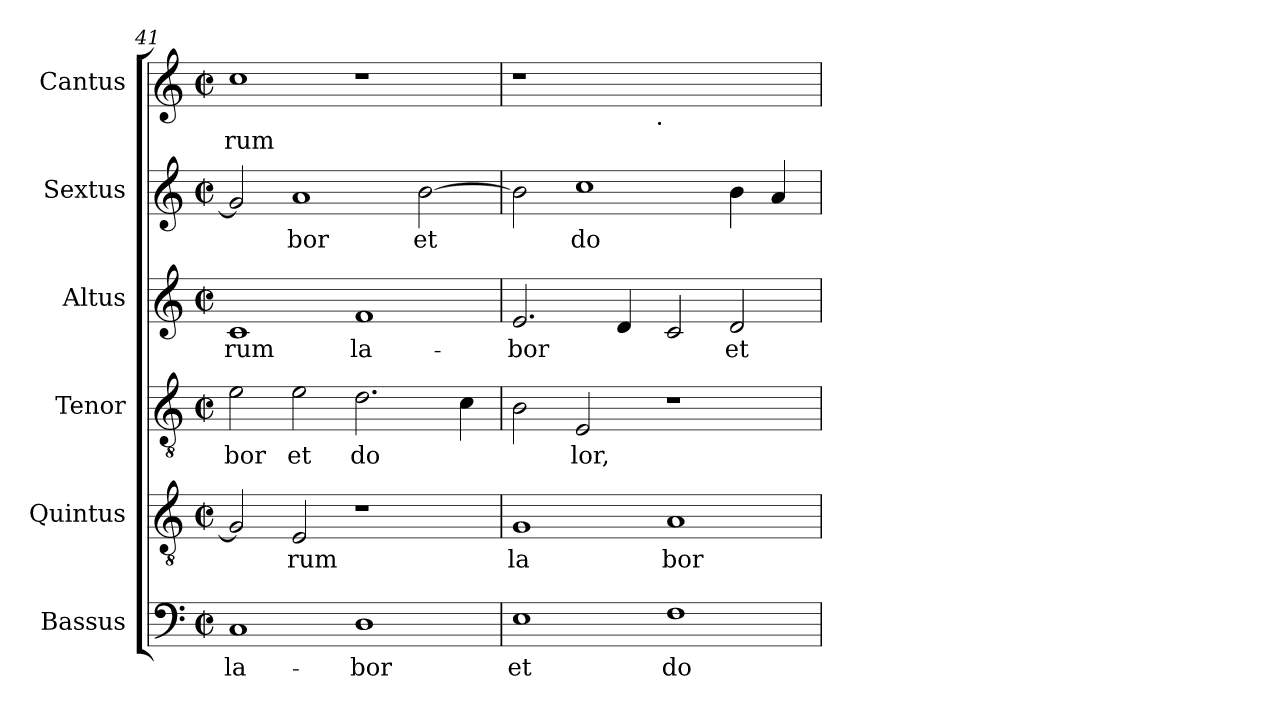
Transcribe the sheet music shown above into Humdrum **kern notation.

**kern	**text	**kern	**text	**kern	**text	**kern	**text	**kern	**text	**kern	**text
*part6	*part6	*part5	*part5	*part4	*part4	*part3	*part3	*part2	*part2	*part1	*part1
*staff6	*staff6	*staff5	*staff5	*staff4	*staff4	*staff3	*staff3	*staff2	*staff2	*staff1	*staff1
*I"Bassus	*	*I"Quintus	*	*I"Tenor	*	*I"Altus	*	*I"Sextus	*	*I"Cantus	*
*clefF4	*	*clefGv2	*	*clefGv2	*	*clefG2	*	*clefG2	*	*clefG2	*
*k[]	*	*k[]	*	*k[]	*	*k[]	*	*k[]	*	*k[]	*
*C:	*	*C:	*	*C:	*	*C:	*	*C:	*	*C:	*
*M2/2	*	*M2/2	*	*M2/2	*	*M2/2	*	*M2/2	*	*M2/2	*
*met(c|)	*	*met(c|)	*	*met(c|)	*	*met(c|)	*	*met(c|)	*	*met(c|)	*
=41	=41	=41	=41	=41	=41	=41	=41	=41	=41	=41	=41
!	!LO:LY:b:cj	!	!LO:LY:b:cj	!	!LO:LY:b	!	!LO:LY:b:cj	!	!LO:LY:b:cj	!	!LO:LY:b:cj
1C	la-	2G/]	.	2e\	bor	1c	-rum	2g/]	.	1cc	-rum
!	!	!	!LO:LY:b:cj	!	!LO:LY:b	!	!	!	!LO:LY:b:cj	!	!
.	.	2E/	rum	2e\	et	.	.	1a	bor	.	.
!	!LO:LY:b:cj	!	!	!	!LO:LY:b	!	!LO:LY:b:cj	!	!	!	!
1D	-bor	1r	.	2.d\	do	1f	la-	.	.	1r	.
!	!	!	!	!	!	!	!	!	!LO:LY:b:cj	!	!
.	.	.	.	.	.	.	.	[>2b\	et	.	.
!	!	!	!	!	!LO:LY:b	!	!	!	!	!	!
.	.	.	.	4c\	.	.	.	.	.	.	.
=42	=42	=42	=42	=42	=42	=42	=42	=42	=42	=42	=42
!	!LO:LY:b:cj	!	!LO:LY:b:cj	!	!LO:LY:b	!	!LO:LY:b:cj	!	!LO:LY:b:cj	!	!
*	*	*	*	*	*	*	*	*	*	*^	*
1E	et	1G	la	2B\	.	2.e/	-bor	2b\]	.	1r	2ryy	.
!	!	!	!	!	!LO:LY:b	!	!	!	!LO:LY:b:cj	!	!	!
.	.	.	.	2E/	lor,	.	.	1cc	do	.	4...ryy	.
!	!	!	!	!	!	!	!LO:LY:b:cj	!	!	!	!	!
.	.	.	.	.	.	4d/	.	.	.	.	.	.
!	!	!	!	!	!	!	!	!	!	!	!LO:TX:b:t=.	!
.	.	.	.	.	.	.	.	.	.	.	1ryy	.
!	!LO:LY:b:cj	!	!LO:LY:b:cj	!	!	!	!LO:LY:b:cj	!	!	!	!	!
1F	do-	1A	bor	1r	.	2c/	.	.	.	1ryy	.	.
!	!	!	!	!	!	!	!LO:LY:b:cj	!	!LO:LY:b:cj	!	!	!
.	.	.	.	.	.	2d/	et	4b\	.	.	.	.
!	!	!	!	!	!	!	!	!	!LO:LY:b:cj	!	!	!
.	.	.	.	.	.	.	.	4a/	.	.	.	.
.	.	.	.	.	.	.	.	.	.	.	32ryy	.
*	*	*	*	*	*	*	*	*	*	*v	*v	*
=	=	=	=	=	=	=	=	=	=	=	=
*-	*-	*-	*-	*-	*-	*-	*-	*-	*-	*-	*-
